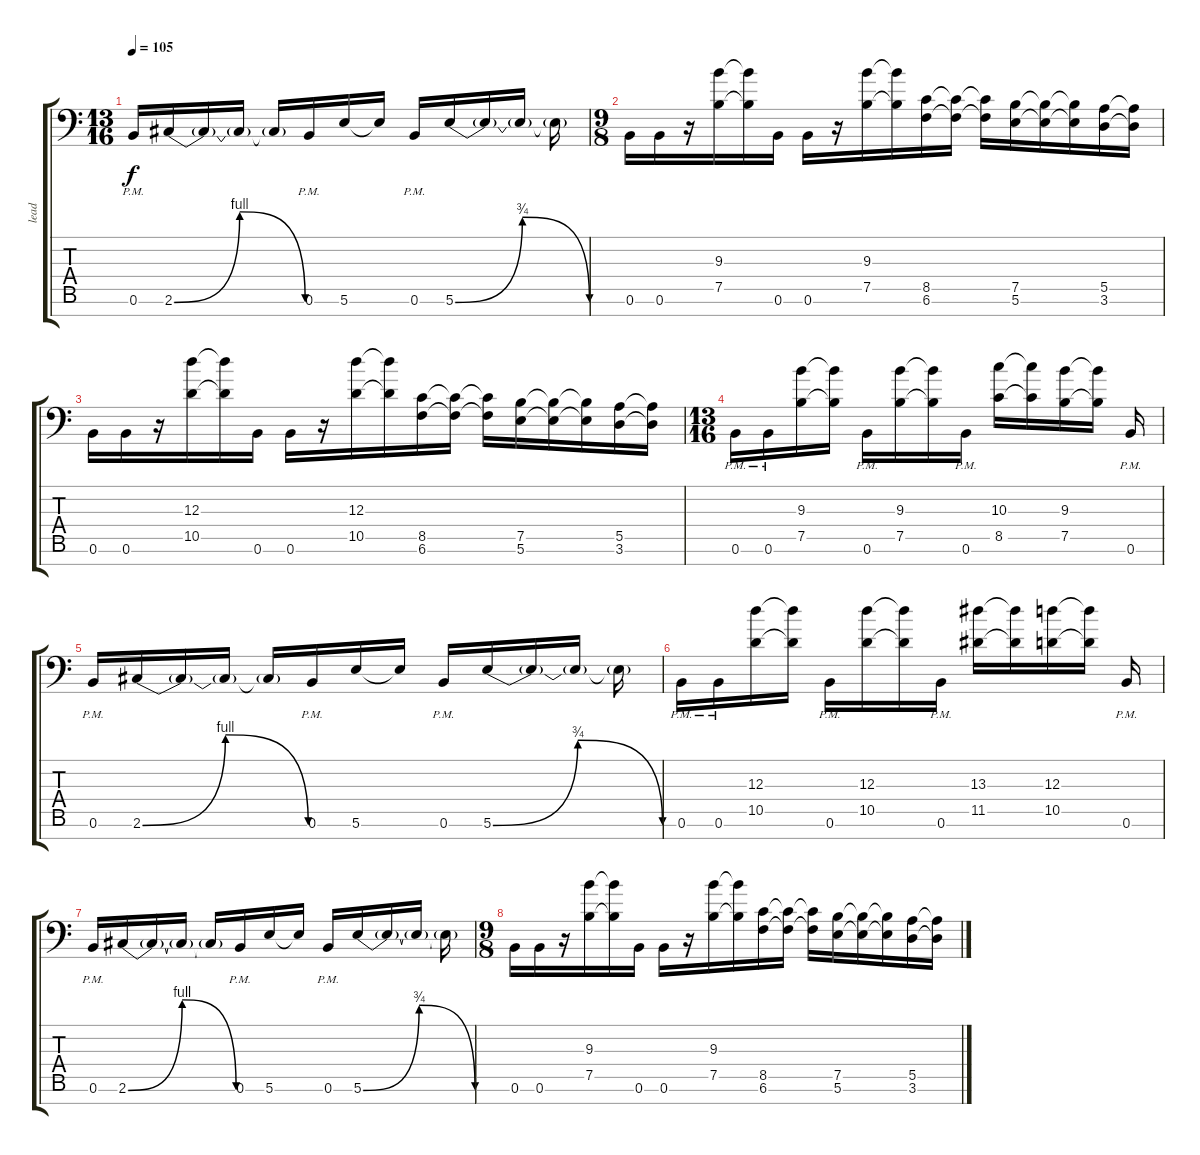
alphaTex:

\track ("lead" "lead") {instrument distortionguitar}
\staff {score tabs}
\tuning (B3 G3 D3 A2 E2 B1 Gb1) {hide}
\ts (13 16)
\tempo 105
\clef f4
\ks c
0.6{pm}.16{dy f} 2.6{be (bendrelease 0 0 30 4 30 4 45 0)}.16 2.6{t}.16 2.6{t}.16 2.6{t}.16 0.6{pm}.16 5.6.16 5.6{t}.16 0.6{pm}.16 5.6{be (bendrelease 0 0 30 3 30 3 45 0)}.16 5.6{t}.16 5.6{t}.16 5.6{t}.16 |
\ts (9 8)
0.6.16 0.6.16 r.16 (9.3 7.5).16 (9.3{t} 7.5{t}).16 0.6.16 0.6.16 r.16 (9.3 7.5).16 (9.3{t} 7.5{t}).16 (8.5 6.6).16 (8.5{t} 6.6{t}).16 (8.5{t} 6.6{t}).16 (7.5 5.6).16 (7.5{t} 5.6{t}).16 (7.5{t} 5.6{t}).16 (5.5 3.6).16 (5.5{t} 3.6{t}).16 |
0.6.16 0.6.16 r.16 (12.3 10.5).16 (12.3{t} 10.5{t}).16 0.6.16 0.6.16 r.16 (12.3 10.5).16 (12.3{t} 10.5{t}).16 (8.5 6.6).16 (8.5{t} 6.6{t}).16 (8.5{t} 6.6{t}).16 (7.5 5.6).16 (7.5{t} 5.6{t}).16 (7.5{t} 5.6{t}).16 (5.5 3.6).16 (5.5{t} 3.6{t}).16 |
\ts (13 16)
0.6{pm}.16 0.6{pm}.16 (9.3 7.5).16 (9.3{t} 7.5{t}).16 0.6{pm}.16 (9.3 7.5).16 (9.3{t} 7.5{t}).16 0.6{pm}.16 (10.3 8.5).16 (10.3{t} 8.5{t}).16 (9.3 7.5).16 (9.3{t} 7.5{t}).16 0.6{pm}.16 |
0.6{pm}.16 2.6{be (bendrelease 0 0 30 4 30 4 45 0)}.16 2.6{t}.16 2.6{t}.16 2.6{t}.16 0.6{pm}.16 5.6.16 5.6{t}.16 0.6{pm}.16 5.6{be (bendrelease 0 0 30 3 30 3 45 0)}.16 5.6{t}.16 5.6{t}.16 5.6{t}.16 |
0.6{pm}.16 0.6{pm}.16 (12.3 10.5).16 (12.3{t} 10.5{t}).16 0.6{pm}.16 (12.3 10.5).16 (12.3{t} 10.5{t}).16 0.6{pm}.16 (13.3 11.5).16 (13.3{t} 11.5{t}).16 (12.3 10.5).16 (12.3{t} 10.5{t}).16 0.6{pm}.16 |
0.6{pm}.16 2.6{be (bendrelease 0 0 30 4 30 4 45 0)}.16 2.6{t}.16 2.6{t}.16 2.6{t}.16 0.6{pm}.16 5.6.16 5.6{t}.16 0.6{pm}.16 5.6{be (bendrelease 0 0 30 3 30 3 45 0)}.16 5.6{t}.16 5.6{t}.16 5.6{t}.16 |
\ts (9 8)
0.6.16 0.6.16 r.16 (9.3 7.5).16 (9.3{t} 7.5{t}).16 0.6.16 0.6.16 r.16 (9.3 7.5).16 (9.3{t} 7.5{t}).16 (8.5 6.6).16 (8.5{t} 6.6{t}).16 (8.5{t} 6.6{t}).16 (7.5 5.6).16 (7.5{t} 5.6{t}).16 (7.5{t} 5.6{t}).16 (5.5 3.6).16 (5.5{t} 3.6{t}).16
